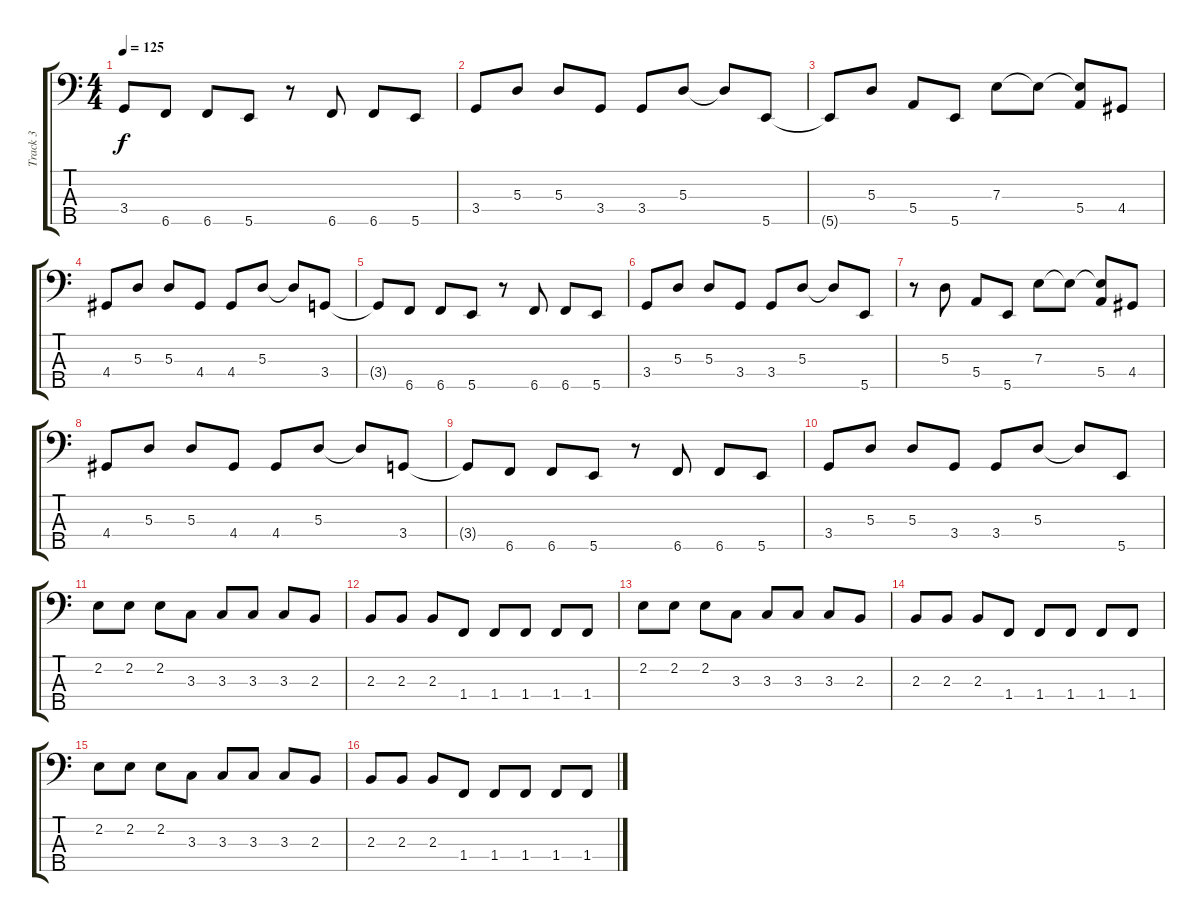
\track ("Track 3" "Track 3") {instrument electricbassfinger}
\staff {score tabs}
\tuning (G2 D2 A1 E1 B0) {hide}
\ts (4 4)
\tempo 125
\clef f4
\ks c
3.4{t}.8{dy f} 6.5.8 6.5.8 5.5.8 r.8 6.5.8 6.5.8 5.5.8 |
3.4.8 5.3.8 5.3.8 3.4.8 3.4.8 5.3.8 5.3{t}.8 5.5.8 |
5.5{t}.8 5.3.8 5.4.8 5.5.8 7.3.8 7.3{t}.8 (7.3{t} 5.4).8 4.4.8 |
4.4.8 5.3.8 5.3.8 4.4.8 4.4.8 5.3.8 5.3{t}.8 3.4.8 |
3.4{t}.8 6.5.8 6.5.8 5.5.8 r.8 6.5.8 6.5.8 5.5.8 |
3.4.8 5.3.8 5.3.8 3.4.8 3.4.8 5.3.8 5.3{t}.8 5.5.8 |
r.8 5.3.8 5.4.8 5.5.8 7.3.8 7.3{t}.8 (7.3{t} 5.4).8 4.4.8 |
4.4.8 5.3.8 5.3.8 4.4.8 4.4.8 5.3.8 5.3{t}.8 3.4.8 |
3.4{t}.8 6.5.8 6.5.8 5.5.8 r.8 6.5.8 6.5.8 5.5.8 |
3.4.8 5.3.8 5.3.8 3.4.8 3.4.8 5.3.8 5.3{t}.8 5.5.8 |
2.2.8 2.2.8 2.2.8 3.3.8 3.3.8 3.3.8 3.3.8 2.3.8 |
2.3.8 2.3.8 2.3.8 1.4.8 1.4.8 1.4.8 1.4.8 1.4.8 |
2.2.8 2.2.8 2.2.8 3.3.8 3.3.8 3.3.8 3.3.8 2.3.8 |
2.3.8 2.3.8 2.3.8 1.4.8 1.4.8 1.4.8 1.4.8 1.4.8 |
2.2.8 2.2.8 2.2.8 3.3.8 3.3.8 3.3.8 3.3.8 2.3.8 |
2.3.8 2.3.8 2.3.8 1.4.8 1.4.8 1.4.8 1.4.8 1.4.8
